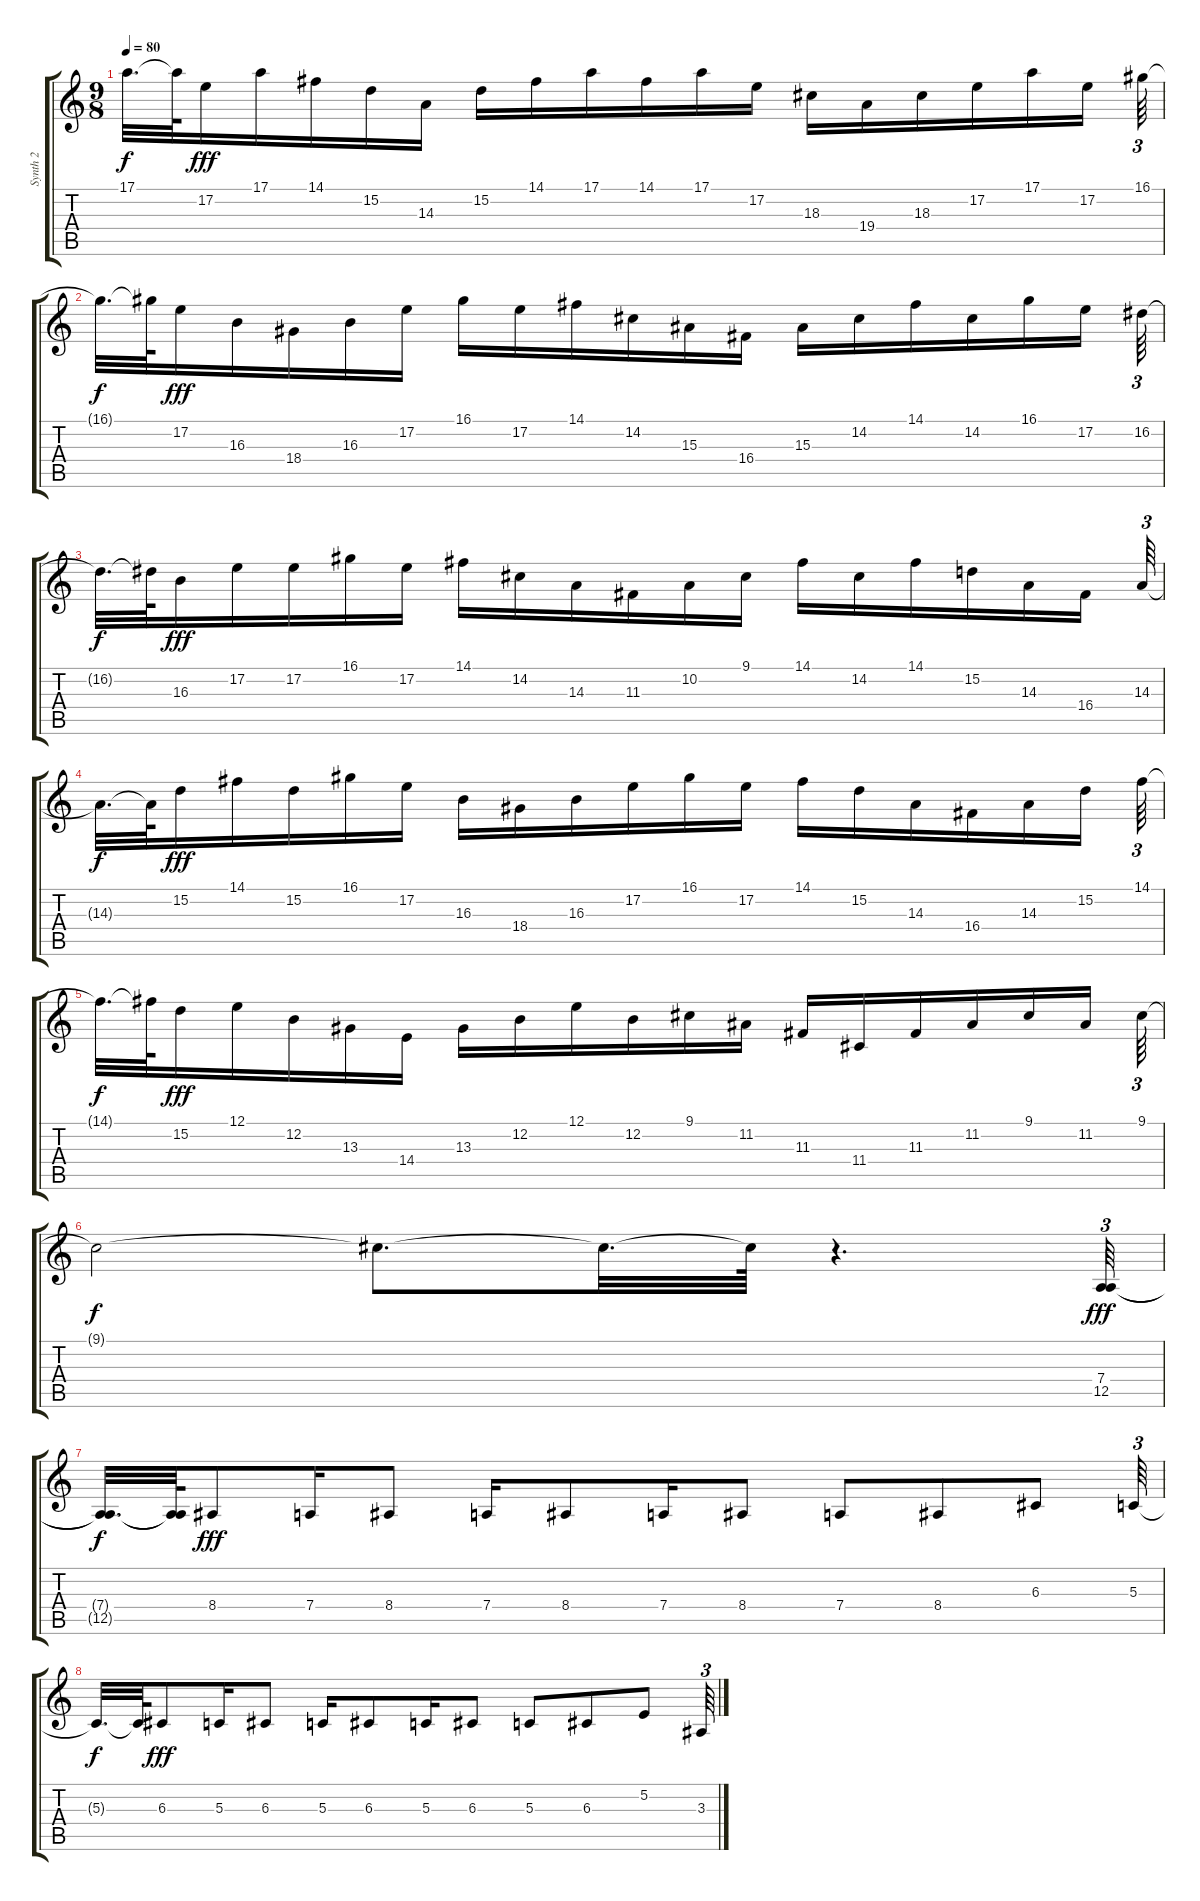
\track ("Synth 2" "Synth 2") {instrument lead8bassandlead}
\staff {score tabs}
\tuning (E4 B3 G3 D3 A2 E2) {hide}
\ts (9 8)
\tempo 80
\clef g2
\ks c
17.1{t}.32{d dy f} 17.1{t}.64 17.2.16{dy fff} 17.1.16 14.1.16 15.2.16 14.3.16 15.2.16 14.1.16 17.1.16 14.1.16 17.1.16 17.2.16 18.3.16 19.4.16 18.3.16 17.2.16 17.1.16 17.2.16 16.1.64{tu (3 2)} |
16.1{t}.32{d dy f} 16.1{t}.64 17.2.16{dy fff} 16.3.16 18.4.16 16.3.16 17.2.16 16.1.16 17.2.16 14.1.16 14.2.16 15.3.16 16.4.16 15.3.16 14.2.16 14.1.16 14.2.16 16.1.16 17.2.16 16.2.64{tu (3 2)} |
16.2{t}.32{d dy f} 16.2{t}.64 16.3.16{dy fff} 17.2.16 17.2.16 16.1.16 17.2.16 14.1.16 14.2.16 14.3.16 11.3.16 10.2.16 9.1.16 14.1.16 14.2.16 14.1.16 15.2.16 14.3.16 16.4.16 14.3.64{tu (3 2)} |
14.3{t}.32{d dy f} 14.3{t}.64 15.2.16{dy fff} 14.1.16 15.2.16 16.1.16 17.2.16 16.3.16 18.4.16 16.3.16 17.2.16 16.1.16 17.2.16 14.1.16 15.2.16 14.3.16 16.4.16 14.3.16 15.2.16 14.1.64{tu (3 2)} |
14.1{t}.32{d dy f} 14.1{t}.64 15.2.16{dy fff} 12.1.16 12.2.16 13.3.16 14.4.16 13.3.16 12.2.16 12.1.16 12.2.16 9.1.16 11.2.16 11.3.16 11.4.16 11.3.16 11.2.16 9.1.16 11.2.16 9.1.64{tu (3 2)} |
9.1{t}.2{dy f} 9.1{t}.8{d} 9.1{t}.32{d} 9.1{t}.64 r.4{d} (7.4 12.5).64{tu (3 2) dy fff balance 10 instrument lead2sawtooth} |
(7.4{t} 12.5{t}).32{d dy f} (7.4{t} 12.5{t}).64 8.4.8{dy fff} 7.4.16 8.4.8 7.4.16 8.4.8 7.4.16 8.4.8 7.4.8 8.4.8 6.3.8 5.3.64{tu (3 2)} |
5.3{t}.32{d dy f} 5.3{t}.64 6.3.8{dy fff} 5.3.16 6.3.8 5.3.16 6.3.8 5.3.16 6.3.8 5.3.8 6.3.8 5.2.8 3.3.64{tu (3 2)}
